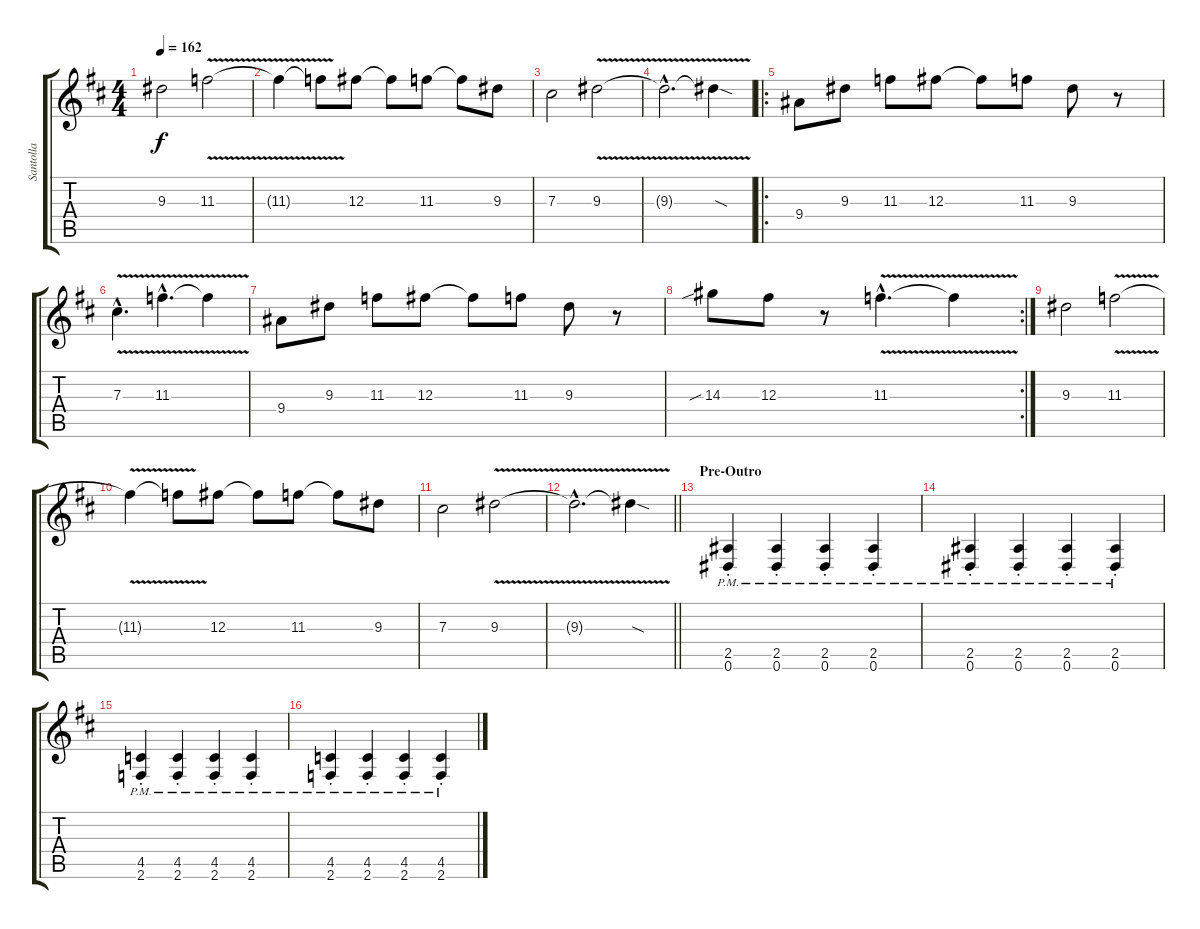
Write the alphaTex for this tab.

\track ("Santolla" "Santolla") {instrument distortionguitar}
\staff {score tabs}
\tuning (Eb4 Bb3 Gb3 Db3 Ab2 Eb2) {hide}
\ts (4 4)
\tempo 162
\clef g2
\ks d
9.3.2{dy f} 11.3{v}.2 |
11.3{v t}.4 11.3{t}.8 12.3.8 12.3{t}.8 11.3.8 11.3{t}.8 9.3.8 |
7.3.2 9.3{v}.2 |
9.3{v hac t}.2{d} 9.3{sod t}.4 |
\ro
9.4.8 9.3.8 11.3.8 12.3.8 12.3{t}.8 11.3.8 9.3.8 r.8 |
7.3{v hac}.4{d} 11.3{v hac}.4{d} 11.3{v t}.4 |
9.4.8 9.3.8 11.3.8 12.3.8 12.3{t}.8 11.3.8 9.3.8 r.8 |
\rc 2
14.3{sib}.8 12.3.8 r.8 11.3{v hac}.4{d} 11.3{t}.4 |
9.3.2 11.3{v}.2 |
11.3{v t}.4 11.3{t}.8 12.3.8 12.3{t}.8 11.3.8 11.3{t}.8 9.3.8 |
7.3.2 9.3{v}.2 |
\barLineRight lightlight
9.3{v hac t}.2{d} 9.3{sod t}.4 |
\section ("" "Pre-Outro")
(2.5{pm st} 0.6{pm st}).4 (2.5{pm st} 0.6{pm st}).4 (2.5{pm st} 0.6{pm st}).4 (2.5{pm st} 0.6{pm st}).4 |
(2.5{pm st} 0.6{pm st}).4 (2.5{pm st} 0.6{pm st}).4 (2.5{pm st} 0.6{pm st}).4 (2.5{pm st} 0.6{pm st}).4 |
(4.5{pm st} 2.6{pm st}).4 (4.5{pm st} 2.6{pm st}).4 (4.5{pm st} 2.6{pm st}).4 (4.5{pm st} 2.6{pm st}).4 |
(4.5{pm st} 2.6{pm st}).4 (4.5{pm st} 2.6{pm st}).4 (4.5{pm st} 2.6{pm st}).4 (4.5{pm st} 2.6{pm st}).4
